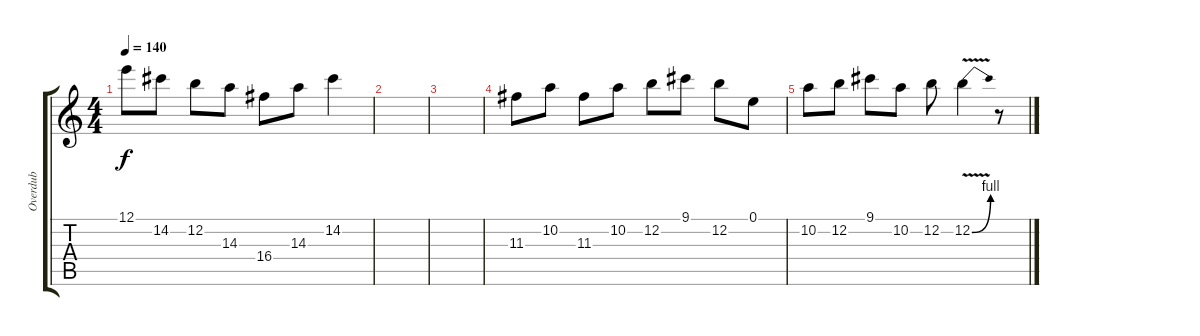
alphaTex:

\track ("Overdub" "Overdub") {instrument distortionguitar}
\staff {score tabs}
\tuning (E4 B3 G3 D3 A2 E2) {hide}
\ts (4 4)
\tempo 140
\clef g2
\ks c
12.1.8{dy f} 14.2.8 12.2.8 14.3.8 16.4.8 14.3.8 14.2.4 |
|
|
11.3.8 10.2.8 11.3.8 10.2.8 12.2.8 9.1.8 12.2.8 0.1.8 |
10.2.8 12.2.8 9.1.8 10.2.8 12.2.8 12.2{be (bend 0 0 60 4) v}.4 r.8
